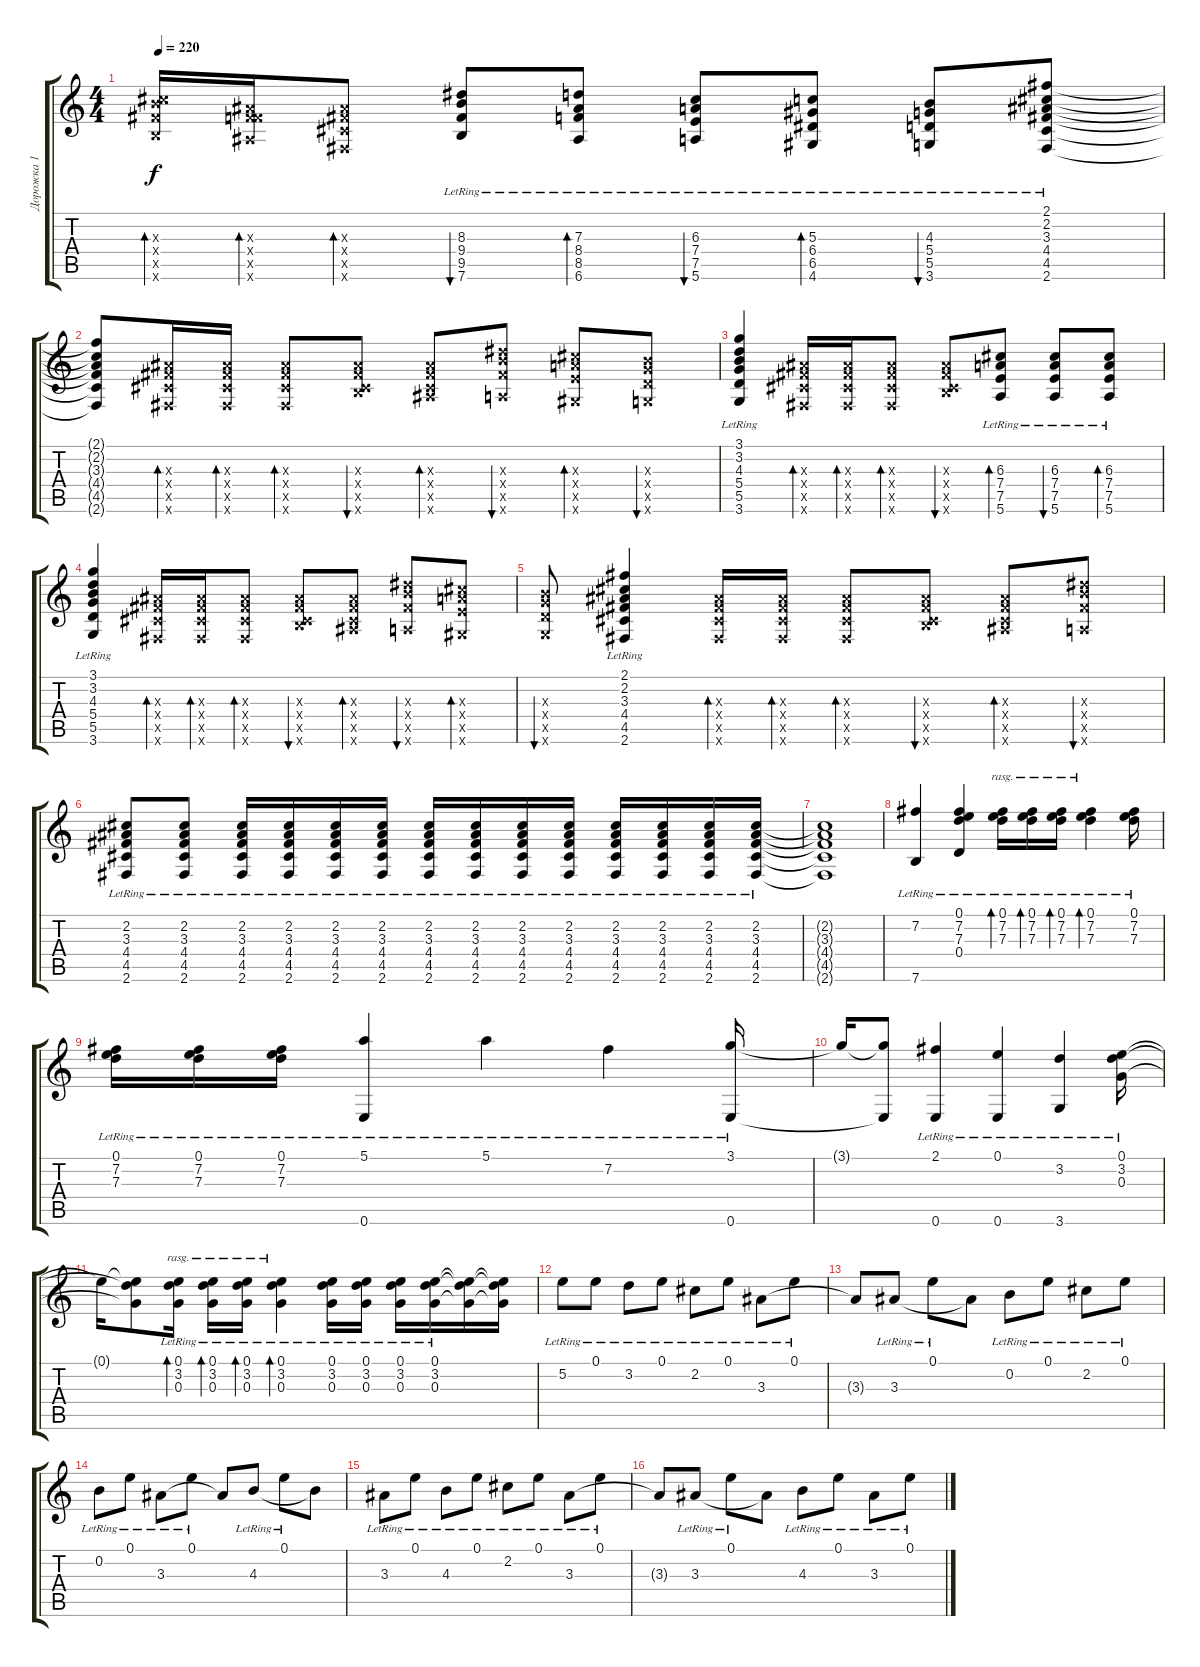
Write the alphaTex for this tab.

\track ("Дорожка 1" "Дорожка 1") {instrument acousticguitarsteel}
\staff {score tabs}
\tuning (E4 B3 G3 D3 A2 E2) {hide}
\ts (4 4)
\tempo 220
\clef g2
\ks c
(6.3{x} 9.4{x} 9.5{x} 7.6{x}).16{bd 60 dy f} (3.3{x} 4.4{x} 8.5{x} 6.6{x}).16{bd 60} (3.3{x} 4.4{x} 4.5{x} 2.6{x}).8{bd 60} (8.3{lr} 9.4{lr} 9.5{lr} 7.6{lr}).8{bu 60} (7.3{lr} 8.4{lr} 8.5{lr} 6.6{lr}).8{bd 60} (6.3{lr} 7.4{lr} 7.5{lr} 5.6{lr}).8{bu 60} (5.3{lr} 6.4{lr} 6.5{lr} 4.6{lr}).8{bd 60} (4.3{lr} 5.4{lr} 5.5{lr} 3.6{lr}).8{bu 60} (2.1{lr} 2.2{lr} 3.3{lr} 4.4{lr} 4.5{lr} 2.6{lr}).8 |
(2.1{t} 2.2{t} 3.3{t} 4.4{t} 4.5{t} 2.6{t}).8 (3.3{x} 4.4{x} 4.5{x} 2.6{x}).16{bd 60} (3.3{x} 4.4{x} 4.5{x} 2.6{x}).16{bd 60} (3.3{x} 4.4{x} 4.5{x} 2.6{x}).8{bd 60} (3.3{x} 4.4{x} 4.5{x} 7.6{x}).8{bu 60} (3.3{x} 4.4{x} 4.5{x} 6.6{x}).8{bd 60} (8.3{x} 9.4{x} 9.5{x} 5.6{x}).8{bu 60} (6.3{x} 7.4{x} 7.5{x} 4.6{x}).8{bd 60} (4.3{x} 5.4{x} 5.5{x} 3.6{x}).8{bu 60} |
(3.1{lr} 3.2{lr} 4.3{lr} 5.4{lr} 5.5{lr} 3.6{lr}).4 (3.3{x} 4.4{x} 4.5{x} 2.6{x}).16{bd 60} (3.3{x} 4.4{x} 4.5{x} 2.6{x}).16{bd 60} (3.3{x} 4.4{x} 4.5{x} 2.6{x}).8{bd 60} (3.3{x} 4.4{x} 4.5{x} 7.6{x}).8{bu 60} (6.3{lr} 7.4{lr} 7.5{lr} 5.6{lr}).8{bd 60} (6.3{lr} 7.4{lr} 7.5{lr} 5.6{lr}).8{bu 60} (6.3{lr} 7.4{lr} 7.5{lr} 5.6{lr}).8{bd 60} |
(3.1{lr} 3.2{lr} 4.3{lr} 5.4{lr} 5.5{lr} 3.6{lr}).4 (3.3{x} 4.4{x} 4.5{x} 2.6{x}).16{bd 60} (3.3{x} 4.4{x} 4.5{x} 2.6{x}).16{bd 60} (3.3{x} 4.4{x} 4.5{x} 2.6{x}).8{bd 60} (3.3{x} 4.4{x} 4.5{x} 7.6{x}).8{bu 60} (3.3{x} 4.4{x} 4.5{x} 6.6{x}).8{bd 60} (8.3{x} 9.4{x} 9.5{x} 5.6{x}).8{bu 60} (6.3{x} 7.4{x} 7.5{x} 4.6{x}).8{bd 60} |
(4.3{x} 5.4{x} 5.5{x} 3.6{x}).8{bu 60} (2.1{lr} 2.2{lr} 3.3{lr} 4.4{lr} 4.5{lr} 2.6{lr}).4 (3.3{x} 4.4{x} 4.5{x} 2.6{x}).16{bd 60} (3.3{x} 4.4{x} 4.5{x} 2.6{x}).16{bd 60} (3.3{x} 4.4{x} 4.5{x} 2.6{x}).8{bd 60} (3.3{x} 4.4{x} 4.5{x} 7.6{x}).8{bu 60} (3.3{x} 4.4{x} 4.5{x} 6.6{x}).8{bd 60} (8.3{x} 9.4{x} 9.5{x} 5.6{x}).8{bu 60} |
(2.2{lr} 3.3{lr} 4.4{lr} 4.5{lr} 2.6{lr}).8 (2.2{lr} 3.3{lr} 4.4{lr} 4.5{lr} 2.6{lr}).8 (2.2{lr} 3.3{lr} 4.4{lr} 4.5{lr} 2.6{lr}).16 (2.2{lr} 3.3{lr} 4.4{lr} 4.5{lr} 2.6{lr}).16 (2.2{lr} 3.3{lr} 4.4{lr} 4.5{lr} 2.6{lr}).16 (2.2{lr} 3.3{lr} 4.4{lr} 4.5{lr} 2.6{lr}).16 (2.2{lr} 3.3{lr} 4.4{lr} 4.5{lr} 2.6{lr}).16 (2.2{lr} 3.3{lr} 4.4{lr} 4.5{lr} 2.6{lr}).16 (2.2{lr} 3.3{lr} 4.4{lr} 4.5{lr} 2.6{lr}).16 (2.2{lr} 3.3{lr} 4.4{lr} 4.5{lr} 2.6{lr}).16 (2.2{lr} 3.3{lr} 4.4{lr} 4.5{lr} 2.6{lr}).16 (2.2{lr} 3.3{lr} 4.4{lr} 4.5{lr} 2.6{lr}).16 (2.2{lr} 3.3{lr} 4.4{lr} 4.5{lr} 2.6{lr}).16 (2.2{lr} 3.3{lr} 4.4{lr} 4.5{lr} 2.6{lr}).16 |
(2.2{t} 3.3{t} 4.4{t} 4.5{t} 2.6{t}).1 |
(7.2{lr} 7.6{lr}).4 (0.1{lr} 7.2{lr} 7.3{lr} 0.4{lr}).4 (0.1{lr} 7.2{lr} 7.3{lr}).16{bd 60 rasg ii} (0.1{lr} 7.2{lr} 7.3{lr}).16{bd 60 rasg ii} (0.1{lr} 7.2{lr} 7.3{lr}).16{bd 60 rasg ii} (0.1{lr} 7.2{lr} 7.3{lr}).4{bd 60 rasg ii} (0.1{lr} 7.2{lr} 7.3{lr}).16 |
(0.1{lr} 7.2{lr} 7.3{lr}).16 (0.1{lr} 7.2{lr} 7.3{lr}).16 (0.1{lr} 7.2{lr} 7.3{lr}).16 (5.1{lr} 0.6{lr}).4 5.1{lr}.4 7.2{lr}.4 (3.1{lr} 0.6{lr}).16 |
3.1{t}.16 (3.1{t} 0.6{t}).8 (2.1{lr} 0.6{lr}).4 (0.1{lr} 0.6{lr}).4 (3.2{lr} 3.6{lr}).4 (0.1{lr} 3.2{lr} 0.3{lr}).16 |
0.1{t}.16 (0.1{t} 3.2{t} 0.3{t}).8 (0.1{lr} 3.2{lr} 0.3{lr}).16{bd 60 rasg ii} (0.1{lr} 3.2{lr} 0.3{lr}).16{bd 60 rasg ii} (0.1{lr} 3.2{lr} 0.3{lr}).16{bd 60 rasg ii} (0.1{lr} 3.2{lr} 0.3{lr}).4{bd 60 rasg ii} (0.1{lr} 3.2{lr} 0.3{lr}).16 (0.1{lr} 3.2{lr} 0.3{lr}).16 (0.1{lr} 3.2{lr} 0.3{lr}).16 (0.1{lr} 3.2{lr} 0.3{lr}).16 (0.1{t} 3.2{t} 0.3{t}).16 (0.1{t} 3.2{t} 0.3{t}).16 |
5.2{lr}.8 0.1{lr}.8 3.2{lr}.8 0.1{lr}.8 2.2{lr}.8 0.1{lr}.8 3.3{lr}.8 0.1{lr}.8 |
3.3{t}.8 3.3{lr}.8 0.1{lr}.8 3.3{t}.8 0.2{lr}.8 0.1{lr}.8 2.2{lr}.8 0.1{lr}.8 |
0.2{lr}.8 0.1{lr}.8 3.3{lr}.8 0.1{lr}.8 3.3{t}.8 4.3{lr}.8 0.1{lr}.8 4.3{t}.8 |
3.3{lr}.8 0.1{lr}.8 4.3{lr}.8 0.1{lr}.8 2.2{lr}.8 0.1{lr}.8 3.3{lr}.8 0.1{lr}.8 |
3.3{t}.8 3.3{lr}.8 0.1{lr}.8 3.3{t}.8 4.3{lr}.8 0.1{lr}.8 3.3{lr}.8 0.1{lr}.8
